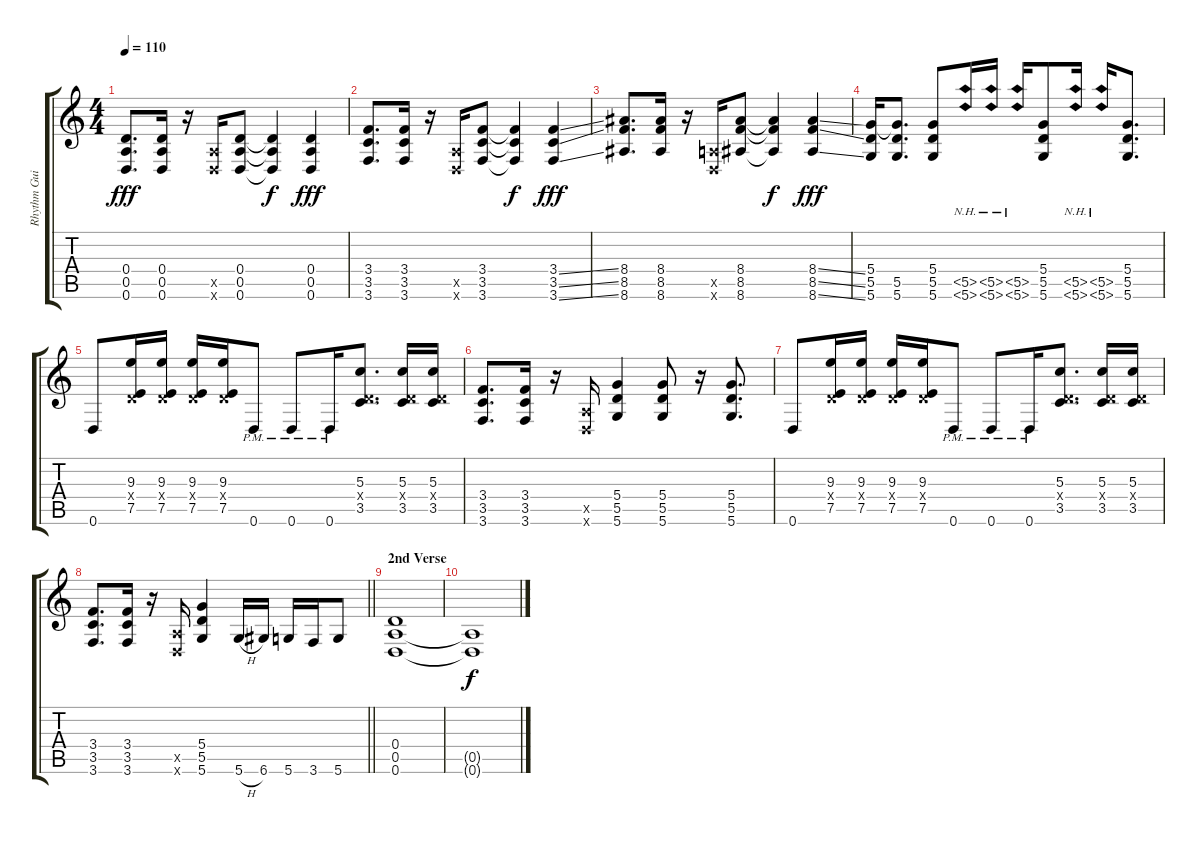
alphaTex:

\track ("Rhythm Guitar R" "Rhythm Gui") {instrument overdrivenguitar}
\staff {score tabs}
\tuning (E4 B3 G3 D3 A2 D2) {hide}
\ts (4 4)
\tempo 110
\clef g2
\ks c
(0.4 0.5 0.6).8{d dy fff} (0.4 0.5 0.6).16 r.16 (0.5{x} 0.6{x}).16 (0.4 0.5 0.6).8 (0.4{t} 0.5{t} 0.6{t}).4{dy f} (0.4 0.5 0.6).4{dy fff} |
(3.4 3.5 3.6).8{d} (3.4 3.5 3.6).16 r.16 (0.5{x} 0.6{x}).16 (3.4 3.5 3.6).8 (3.4{t} 3.5{t} 3.6{t}).4{dy f} (3.4{ss} 3.5{ss} 3.6{ss}).4{dy fff} |
(8.4 8.5 8.6).8{d} (8.4 8.5 8.6).16 r.16 (0.5{x} 0.6{x}).16 (8.4 8.5 8.6).8 (8.4{t} 8.5{t} 8.6{t}).4{dy f} (8.4{ss} 8.5{ss} 8.6{ss}).4{dy fff} |
(5.4 5.5 5.6).16 (5.4{t} 5.5 5.6).8{d} (5.4 5.5 5.6).8 (5.5{nh} 5.6{nh}).16 (5.5{nh} 5.6{nh}).16 (5.5{nh} 5.6{nh}).16 (5.4 5.5 5.6).8 (5.5{nh} 5.6{nh}).16 (5.5{nh} 5.6{nh}).16 (5.4 5.5 5.6).8{d} |
0.6.8 (9.3 0.4{x} 7.5).16 (9.3 0.4{x} 7.5).16 (9.3 0.4{x} 7.5).16 (9.3 0.4{x} 7.5).16 0.6{pm}.8 0.6{pm}.8 0.6{pm}.16 (5.3 0.4{x} 3.5).8{d} (5.3 0.4{x} 3.5).16 (5.3 0.4{x} 3.5).16 |
(3.4 3.5 3.6).8{d} (3.4 3.5 3.6).16 r.16 (0.5{x} 0.6{x}).16 (5.4 5.5 5.6).4 (5.4 5.5 5.6).8 r.16 (5.4 5.5 5.6).8{d} |
0.6.8 (9.3 0.4{x} 7.5).16 (9.3 0.4{x} 7.5).16 (9.3 0.4{x} 7.5).16 (9.3 0.4{x} 7.5).16 0.6{pm}.8 0.6{pm}.8 0.6{pm}.16 (5.3 0.4{x} 3.5).8{d} (5.3 0.4{x} 3.5).16 (5.3 0.4{x} 3.5).16 |
\barLineRight lightlight
(3.4 3.5 3.6).8{d} (3.4 3.5 3.6).16 r.16 (0.5{x} 0.6{x}).16 (5.4 5.5 5.6).4 5.6{h}.16 6.6.16 5.6.16 3.6.16 5.6.8 |
\section ("" "2nd Verse")
(0.4 0.5 0.6).1{volume 0} |
(0.5{t} 0.6{t}).1{dy f}
